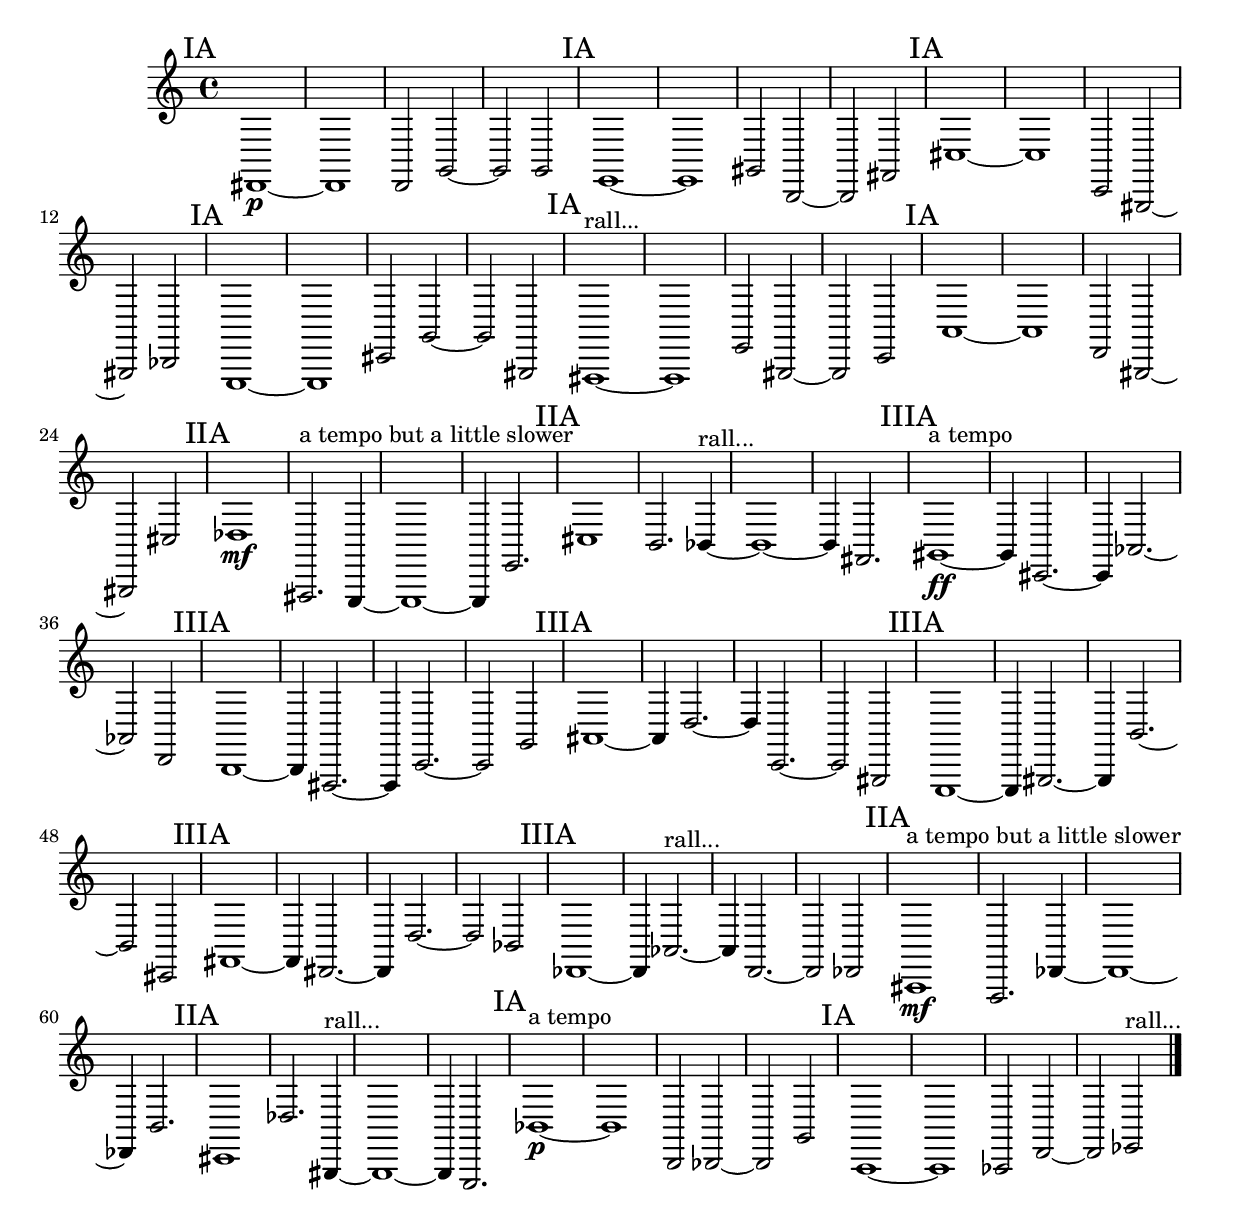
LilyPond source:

\new Voice {

|
\time 4/4
\mark "IA"
<dis, >1~ \p
|
<dis, >1
|
<d, >2
<g, >2~
|
<g, >2
<g, >2
|
\mark "IA"
<e, >1~
|
<e, >1
|
<gis, >2
<b,, >2~
|
<b,, >2
<fis, >2
|
\mark "IA"
<cis >1~
|
<cis >1
|
<c, >2
<gis,, >2~
|
<gis,, >2
<bes,, >2
|
\mark "IA"
<e,, >1~
|
<e,, >1
|
<cis, >2
<g, >2~
|
<g, >2
<gis,, >2
|
\mark "IA"
<fis,, >1~ ^"rall..."
|
<fis,, >1
|
<e, >2
<gis,, >2~
|
<gis,, >2
<c, >2
|
\mark "IA"
<a, >1~
|
<a, >1
|
<d, >2
<gis,, >2~
|
<gis,, >2
<cis >2
|
\mark "IIA"
<des >1 \mf
|
<fis,, >2. ^"a tempo but a little slower"
<e,, >4~
|
<e,, >1~
|
<e,, >4
<e, >2.
|
\mark "IIA"
<cis >1
|
<b, >2.
<bes, >4~ ^"rall..."
|
<bes, >1~
|
<bes, >4
<fis, >2.
|
\mark "IIIA"
<gis, >1~ ^"a tempo" \ff
|
<gis, >4
<cis, >2.~
|
<cis, >4
<aes, >2.~
|
<aes, >2
<d, >2
|
\mark "IIIA"
<b,, >1~
|
<b,, >4
<fis,, >2.~
|
<fis,, >4
<c, >2.~
|
<c, >2
<g, >2
|
\mark "IIIA"
<ais, >1~
|
<ais, >4
<d >2.~
|
<d >4
<c, >2.~
|
<c, >2
<gis,, >2
|
\mark "IIIA"
<e,, >1~
|
<e,, >4
<gis,, >2.~
|
<gis,, >4
<b, >2.~
|
<b, >2
<cis, >2
|
\mark "IIIA"
<fis, >1~
|
<fis, >4
<dis, >2.~
|
<dis, >4
<d >2.~
|
<d >2
<bes, >2
|
\mark "IIIA"
<des, >1~
|
<des, >4
<aes, >2.~ ^"rall..."
|
<aes, >4
<d, >2.~
|
<d, >2
<des, >2
|
\mark "IIA"
<ais,, >1 ^"a tempo but a little slower" \mf
|
<f,, >2.
<des, >4~
|
<des, >1~
|
<des, >4
<b, >2.
|
\mark "IIA"
<cis, >1
|
<des >2.
<gis,, >4~ ^"rall..."
|
<gis,, >1~
|
<gis,, >4
<e,, >2.
|
\mark "IA"
<bes, >1~ ^"a tempo" \p
|
<bes, >1
|
<b,, >2
<bes,, >2~
|
<bes,, >2
<g, >2
|
\mark "IA"
<a,, >1~
|
<a,, >1
|
<aes,, >2
<d, >2~
|
<d, >2
<ees, >2 ^"rall..."

\bar "|."
}